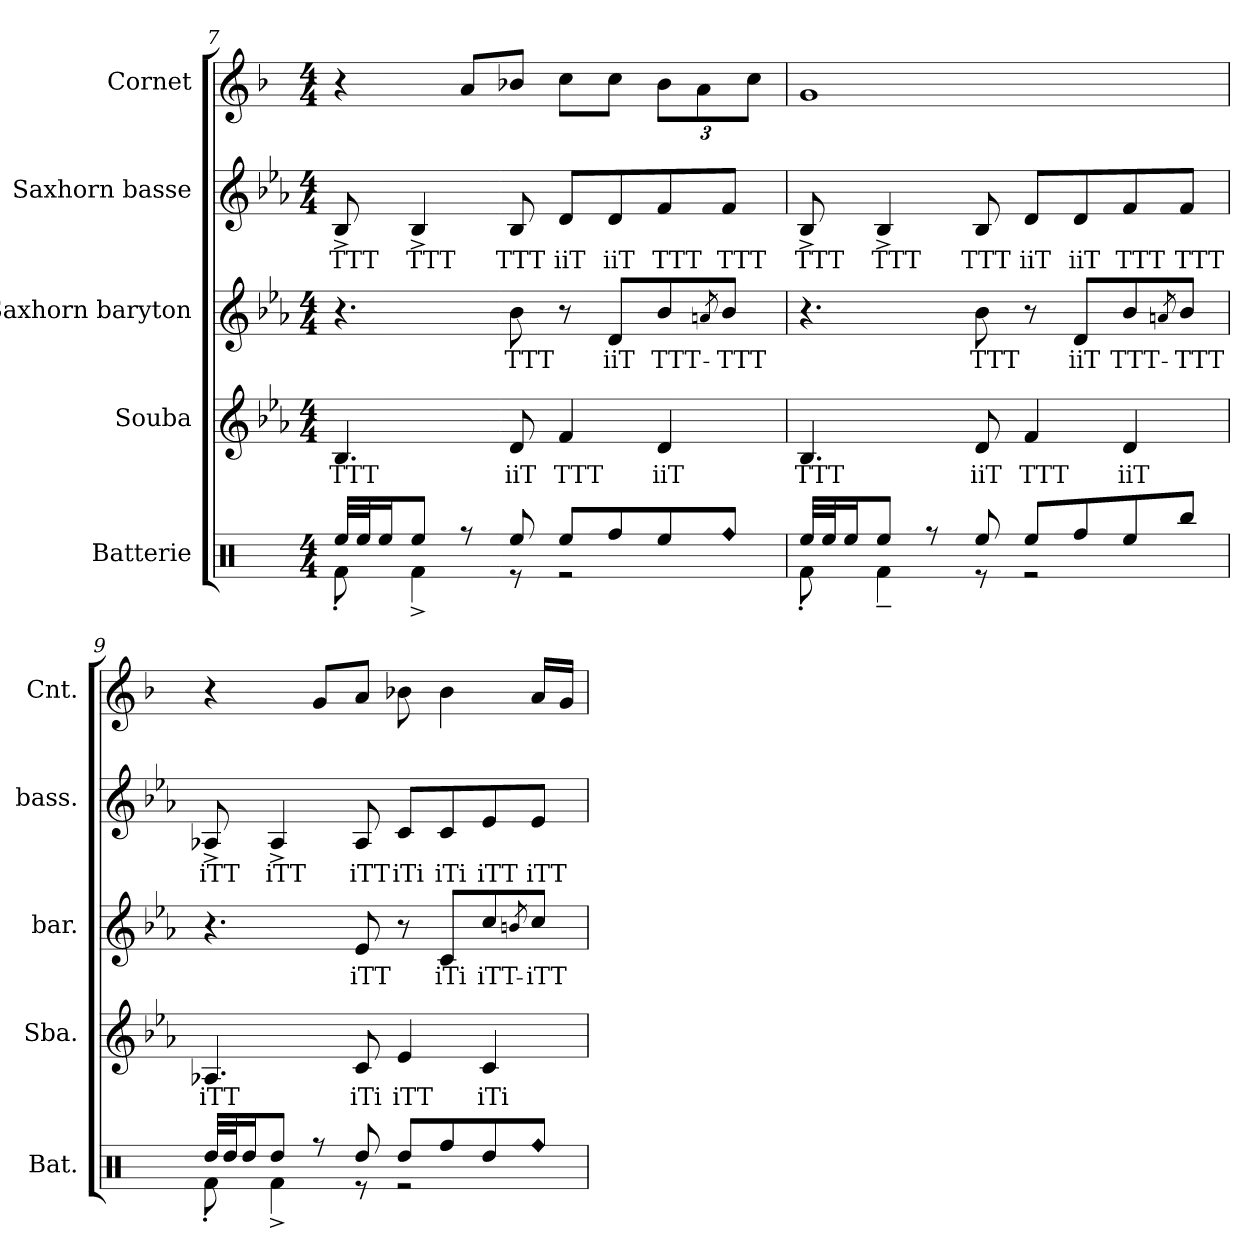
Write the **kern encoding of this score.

**kern	**kern	**text	**kern	**text	**kern	**text	**kern
*part5	*part4	*part4	*part3	*part3	*part2	*part2	*part1
*staff5	*staff4	*staff4	*staff3	*staff3	*staff2	*staff2	*staff1
*I"Batterie	*I"Souba	*	*I"Saxhorn baryton	*	*I"Saxhorn basse	*	*I"Cornet
*I'Bat.	*I'Sba.	*	*I'bar.	*	*I'bass.	*	*I'Cnt.
!!LO:LB:g=z
*clefX	*clefG2	*	*clefG2	*	*clefG2	*	*clefG2
*	*ITrd15c26	*	*ITrd8c14	*	*ITrd8c14	*	*ITrd1c2
*k[]	*k[b-e-a-]	*	*k[b-e-a-]	*	*k[b-e-a-]	*	*k[b-e-a-]
*M4/4	*M4/4	*	*M4/4	*	*M4/4	*	*M4/4
=7	=7	=7	=7	=7	=7	=7	=7
*^	*	*	*	*	*	*	*
!	!	!	!LO:LY:b	!	!	!	!LO:LY:b	!
32Ree/LLL	8Rf'\	4.BBB-/	TTT	4.r	.	8BB-^/	TTT	4r
32Ree/J	.	.	.	.	.	.	.	.
16Ree/J	.	.	.	.	.	.	.	.
!	!	!	!	!	!	!	!LO:LY:b	!
8Ree/J	4Rf^\	.	.	.	.	4BB-^/	TTT	.
8r	.	.	.	.	.	.	.	8g/L
!	!	!	!LO:LY:b	!	!LO:LY:b	!	!LO:LY:b	!
8Ree/	8r	8DD/	iiT	8B-\	TTT	8BB-/	TTT	8a-X/J
!	!	!	!LO:LY:b	!	!	!	!LO:LY:b	!
8Ree/L	2r	4FF/	TTT	8r	.	8D/L	iiT	8b-\L
!	!	!	!	!	!LO:LY:b	!	!LO:LY:b	!
8Rff/	.	.	.	8D/L	iiT	8D/	iiT	8b-\J
!	!	!	!LO:LY:b	!	!LO:LY:b	!	!LO:LY:b	!
*	*	*	*	*	*	*	*	*Xbrackettup
8Ree/	.	4DD/	iiT	8B-/	TTT-	8F/	TTT	12a-\L
.	.	.	.	.	.	.	.	12g\
.	.	.	.	8qAn/	.	.	.	.
!LO:N:head=diamond	!	!	!	!	!LO:LY:b	!	!LO:LY:b	!
8Rff/J	.	.	.	8B-/J	-TTT	8F/J	TTT	.
.	.	.	.	.	.	.	.	12b-\J
=8	=8	=8	=8	=8	=8	=8	=8	=8
!	!	!	!LO:LY:b	!	!	!	!LO:LY:b	!
32Ree/LLL	8Rf'\	4.BBB-/	TTT	4.r	.	8BB-^/	TTT	1f
32Ree/J	.	.	.	.	.	.	.	.
16Ree/J	.	.	.	.	.	.	.	.
!	!	!	!	!	!	!	!LO:LY:b	!
8Ree/J	4Rf~\	.	.	.	.	4BB-^/	TTT	.
8r	.	.	.	.	.	.	.	.
!	!	!	!LO:LY:b	!	!LO:LY:b	!	!LO:LY:b	!
8Ree/	8r	8DD/	iiT	8B-\	TTT	8BB-/	TTT	.
!	!	!	!LO:LY:b	!	!	!	!LO:LY:b	!
8Ree/L	2r	4FF/	TTT	8r	.	8D/L	iiT	.
!	!	!	!	!	!LO:LY:b	!	!LO:LY:b	!
8Rff/	.	.	.	8D/L	iiT	8D/	iiT	.
!	!	!	!LO:LY:b	!	!LO:LY:b	!	!LO:LY:b	!
8Ree/	.	4DD/	iiT	8B-/	TTT-	8F/	TTT	.
.	.	.	.	8qAn/	.	.	.	.
!	!	!	!	!	!LO:LY:b	!	!LO:LY:b	!
8Rbb/J	.	.	.	8B-/J	-TTT	8F/J	TTT	.
!!LO:PB:g=z
=9	=9	=9	=9	=9	=9	=9	=9	=9
!	!	!	!LO:LY:b	!	!	!	!LO:LY:b	!
32Rdd/LLL	8Rf'\	4.AAA-X/	iTT	4.r	.	8AA-X^/	iTT	4r
32Rdd/J	.	.	.	.	.	.	.	.
16Rdd/J	.	.	.	.	.	.	.	.
!	!	!	!	!	!	!	!LO:LY:b	!
8Rdd/J	4Rf^\	.	.	.	.	4AA-^/	iTT	.
8r	.	.	.	.	.	.	.	8f/L
!	!	!	!LO:LY:b	!	!LO:LY:b	!	!LO:LY:b	!
8Rdd/	8r	8CC/	iTi	8E-/	iTT	8AA-/	iTT	8g/J
!	!	!	!LO:LY:b	!	!	!	!LO:LY:b	!
8Rdd/L	2r	4EE-/	iTT	8r	.	8C/L	iTi	8a-X\
!	!	!	!	!	!LO:LY:b	!	!LO:LY:b	!
8Rff/	.	.	.	8C/L	iTi	8C/	iTi	4a-\
!	!	!	!LO:LY:b	!	!LO:LY:b	!	!LO:LY:b	!
8Rdd/	.	4CC/	iTi	8c/	iTT-	8E-/	iTT	.
.	.	.	.	8qBn/	.	.	.	.
!LO:N:head=diamond	!	!	!	!	!LO:LY:b	!	!LO:LY:b	!
8Rff/J	.	.	.	8c/J	-iTT	8E-/J	iTT	16g/LL
.	.	.	.	.	.	.	.	16f/JJ
*v	*v	*	*	*	*	*	*	*
=	=	=	=	=	=	=	=
*-	*-	*-	*-	*-	*-	*-	*-
